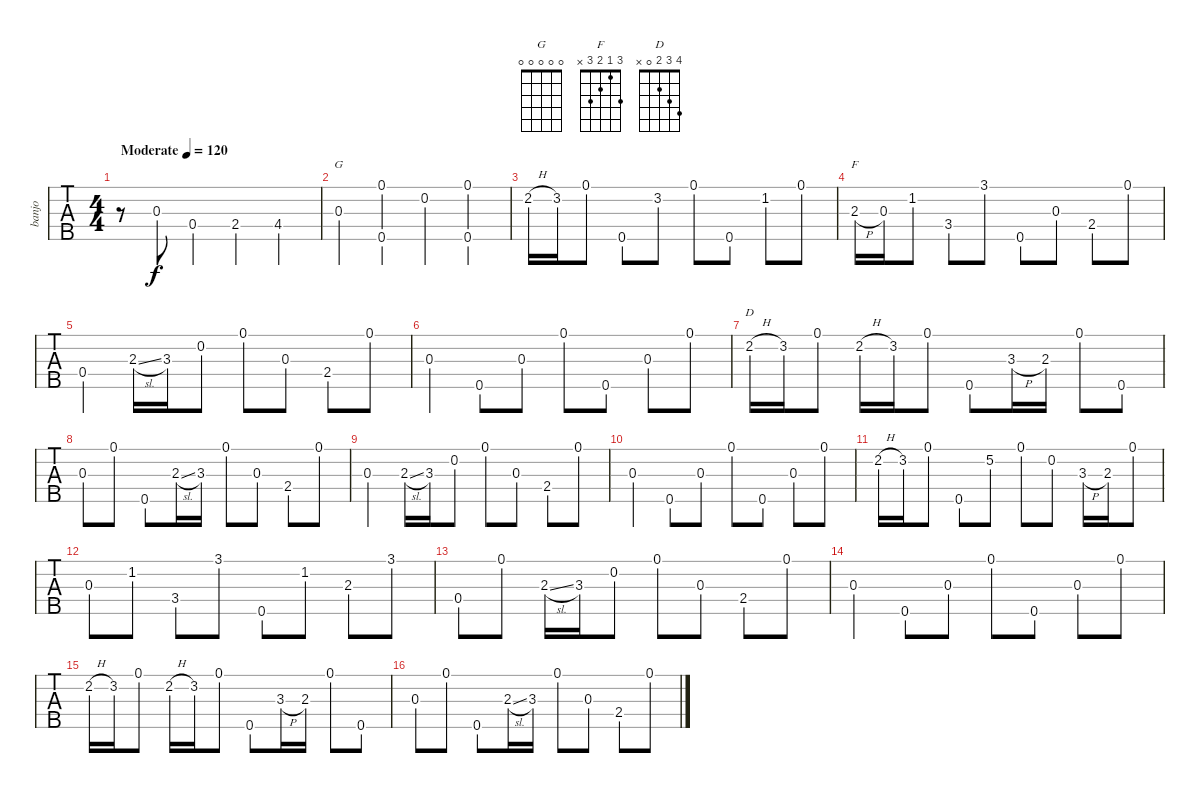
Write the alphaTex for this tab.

\track ("banjo" "banjo") {instrument banjo}
\staff {tabs}
\tuning (D4 B3 G3 D3 G4) {hide}
\displaytranspose 12
\chord ("G" 0 0 0 0 0)
\chord ("F" 3 1 2 3 x)
\chord ("D" 4 3 2 0 x)
\ts (4 4)
\tempo (120 "Moderate")
\clef g2
\ks c
r.8{dy f instrument banjo} 0.3.8 0.4.4 2.4.4 4.4.4 |
0.3.4{ch "G"} (0.1 0.5).4 0.2.4 (0.1 0.5).4 |
2.2{h}.16 3.2.16 0.1.8 0.5.8 3.2.8 0.1.8 0.5.8 1.2.8 0.1.8 |
2.3{h}.16{ch "F"} 0.3.16 1.2.8 3.4.8 3.1.8 0.5.8 0.3.8 2.4.8 0.1.8 |
0.4.4 2.3{sl}.16 3.3.16 0.2.8 0.1.8 0.3.8 2.4.8 0.1.8 |
0.3.4 0.5.8 0.3.8 0.1.8 0.5.8 0.3.8 0.1.8 |
2.2{h}.16{ch "D"} 3.2.16 0.1.8 2.2{h}.16 3.2.16 0.1.8 0.5.8 3.3{h}.16 2.3.16 0.1.8 0.5.8 |
0.3.8 0.1.8 0.5.8 2.3{sl}.16 3.3.16 0.1.8 0.3.8 2.4.8 0.1.8 |
0.3.4 2.3{sl}.16 3.3.16 0.2.8 0.1.8 0.3.8 2.4.8 0.1.8 |
0.3.4 0.5.8 0.3.8 0.1.8 0.5.8 0.3.8 0.1.8 |
2.2{h}.16 3.2.16 0.1.8 0.5.8 5.2.8 0.1.8 0.2.8 3.3{h}.16 2.3.16 0.1.8 |
0.3.8 1.2.8 3.4.8 3.1.8 0.5.8 1.2.8 2.3.8 3.1.8 |
0.4.8 0.1.8 2.3{sl}.16 3.3.16 0.2.8 0.1.8 0.3.8 2.4.8 0.1.8 |
0.3.4 0.5.8 0.3.8 0.1.8 0.5.8 0.3.8 0.1.8 |
2.2{h}.16 3.2.16 0.1.8 2.2{h}.16 3.2.16 0.1.8 0.5.8 3.3{h}.16 2.3.16 0.1.8 0.5.8 |
0.3.8 0.1.8 0.5.8 2.3{sl}.16 3.3.16 0.1.8 0.3.8 2.4.8 0.1.8
